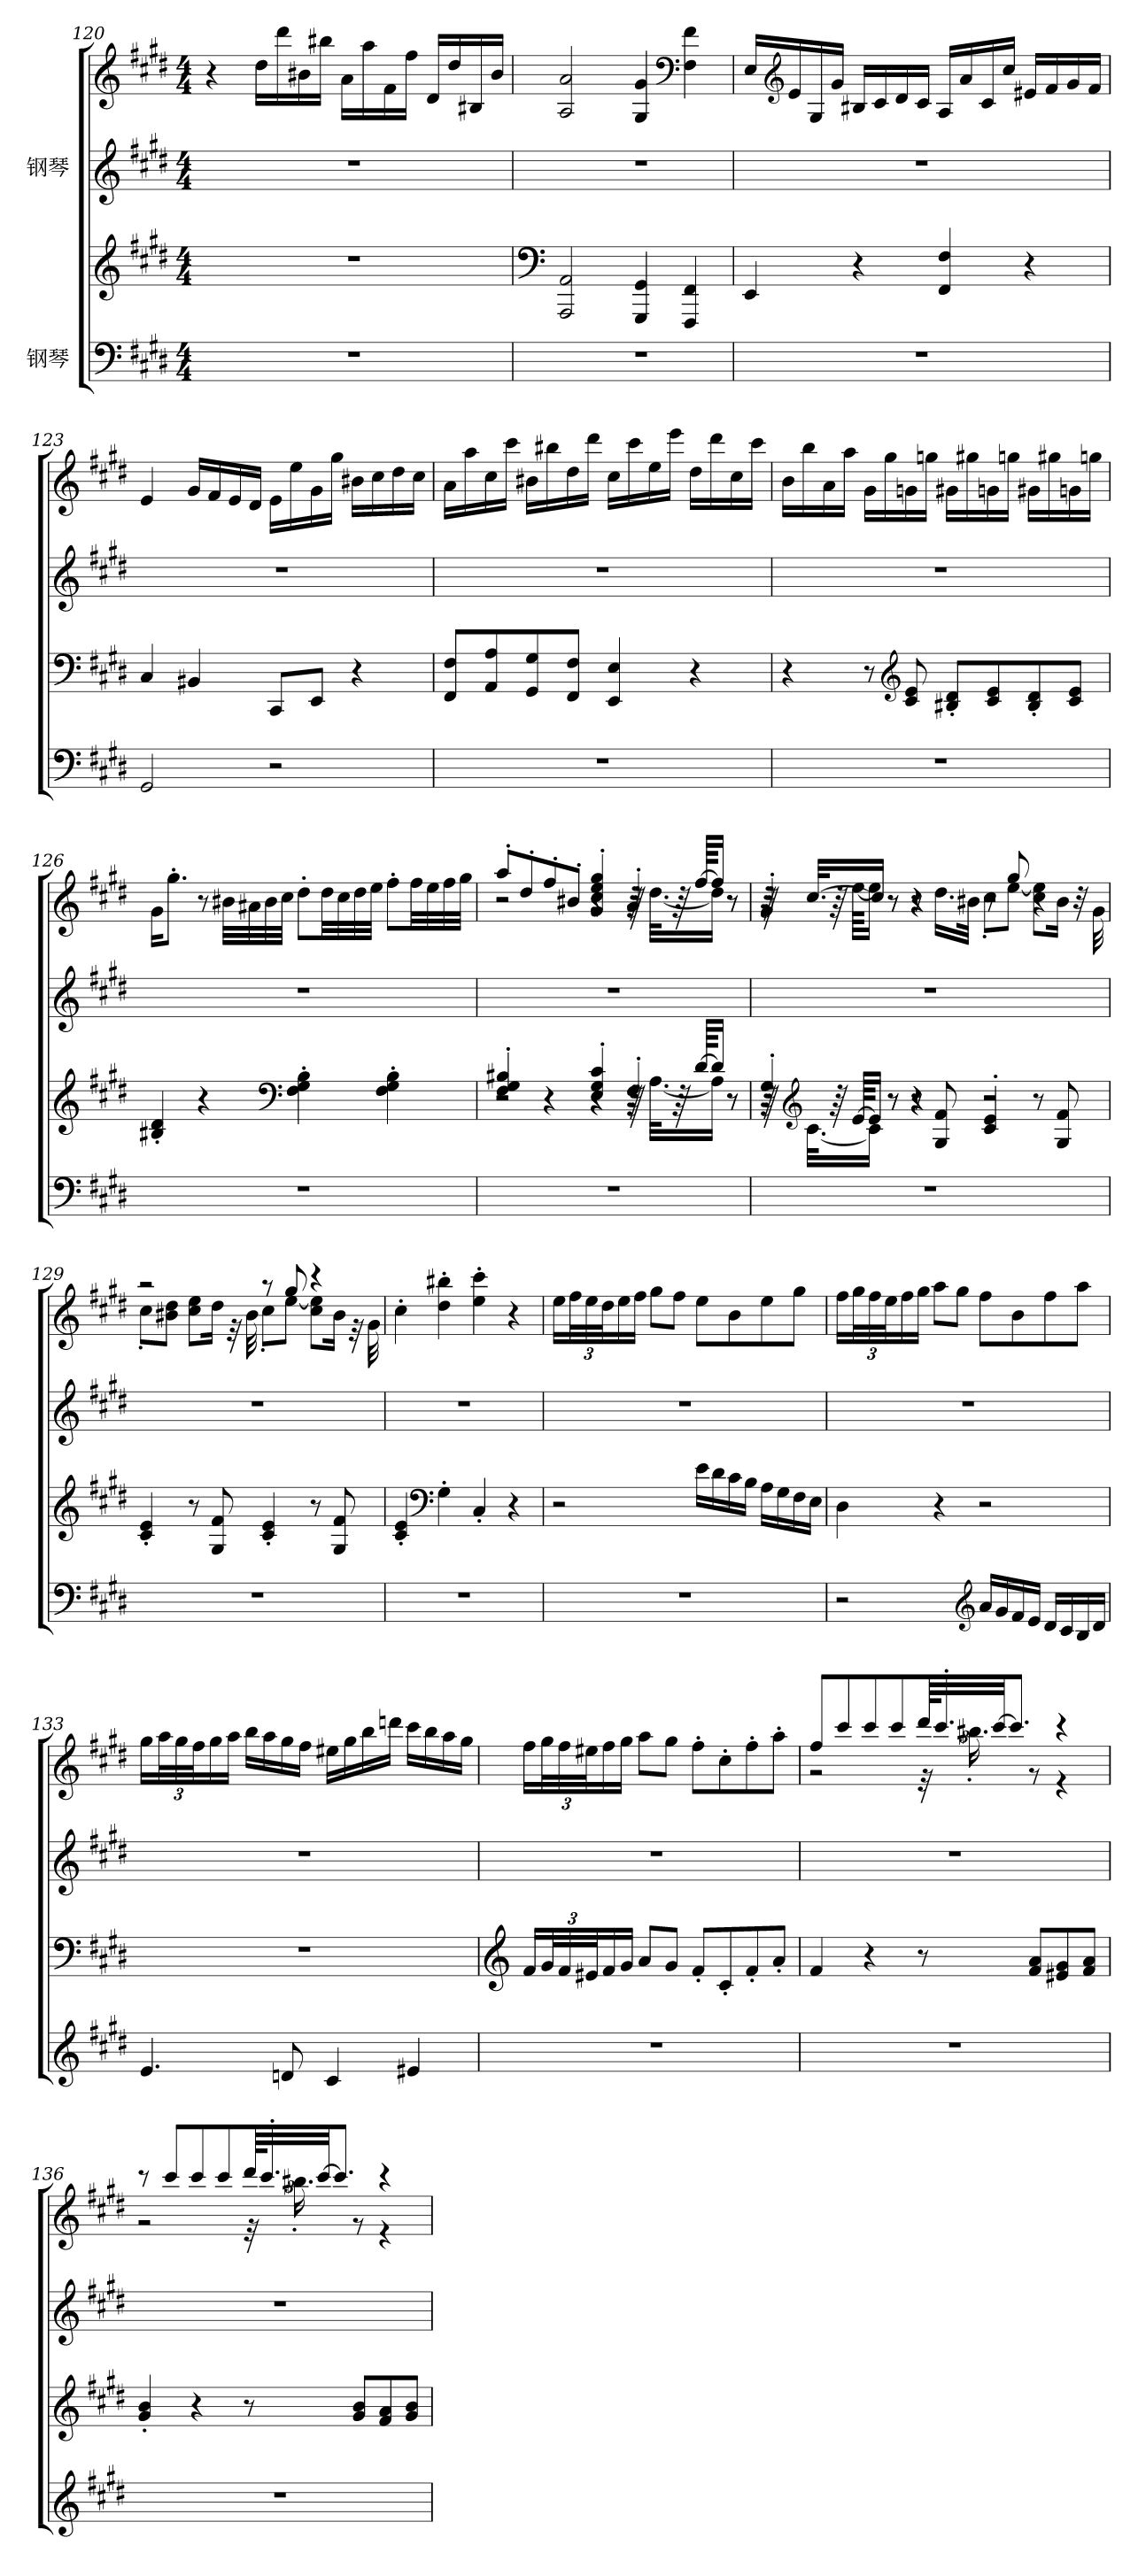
**kern	**kern	**kern	**kern
*part2	*part2	*part1	*part1
*staff4	*staff3	*staff2	*staff1
*I"钢琴	*	*I"钢琴	*
!!LO:PB:g=z
*clefF4	*clefG2	*clefG2	*clefG2
*k[f#c#g#d#]	*k[f#c#g#d#]	*k[f#c#g#d#]	*k[f#c#g#d#]
*M4/4	*M4/4	*M4/4	*M4/4
*MM93	*MM93	*MM93	*MM93
=120	=120	=120	=120
1r	1r	1r	4r
.	.	.	16dd#\LL
.	.	.	16ddd#\
.	.	.	16b#X\
.	.	.	16bb#X\JJ
.	.	.	16a\LL
.	.	.	16aa\
.	.	.	16f#\
.	.	.	16ff#\JJ
.	.	.	16d#/LL
.	.	.	16dd#/
.	.	.	16B#X/
.	.	.	16b#/JJ
=121	=121	=121	=121
*	*clefF4	*	*
1r	2AAA/ 2AA/	1r	2A/ 2a/
.	4GGG#/ 4GG#/	.	4G#/ 4g#/
*	*	*	*clefF4
.	4FFF#/ 4FF#/	.	4F#\ 4f#\
!!LO:LB:g=z
=122	=122	=122	=122
1r	4EE/	1r	16E/LL
*	*	*	*clefG2
.	.	.	16e/
.	.	.	16G#/
.	.	.	16g#/JJ
.	4r	.	16B#X/LL
.	.	.	16c#/
.	.	.	16d#/
.	.	.	16c#/JJ
.	4FF#/ 4F#/	.	16A/LL
.	.	.	16a/
.	.	.	16c#/
.	.	.	16cc#/JJ
.	4r	.	16e#X/LL
.	.	.	16f#/
.	.	.	16g#/
.	.	.	16f#/JJ
=123	=123	=123	=123
2GG#/	4C#/	1r	4e/
.	4BB#X/	.	16g#/LL
.	.	.	16f#/
.	.	.	16e/
.	.	.	16d#/JJ
2r	8CC#/L	.	16e\LL
.	.	.	16ee\
.	8EE/J	.	16g#\
.	.	.	16gg#\JJ
.	4r	.	16b#X\LL
.	.	.	16cc#\
.	.	.	16dd#\
.	.	.	16cc#\JJ
!!LO:LB:g=z
=124	=124	=124	=124
1r	8FF#/ 8F#/L	1r	16a\LL
.	.	.	16aa\
.	8AA/ 8A/	.	16cc#\
.	.	.	16ccc#\JJ
.	8GG#/ 8G#/	.	16b#X\LL
.	.	.	16bb#X\
.	8FF#/ 8F#/J	.	16dd#\
.	.	.	16ddd#\JJ
.	4EE/ 4E/	.	16cc#\LL
.	.	.	16ccc#\
.	.	.	16ee\
.	.	.	16eee\JJ
.	4r	.	16dd#\LL
.	.	.	16ddd#\
.	.	.	16cc#\
.	.	.	16ccc#\JJ
=125	=125	=125	=125
1r	4r	1r	16b\LL
.	.	.	16bb\
.	.	.	16a\
.	.	.	16aa\JJ
.	8r	.	16g#\LL
.	.	.	16gg#\
*	*clefG2	*	*
.	8c#/ 8e/	.	16gn\
.	.	.	16ggn\JJ
.	8B#X/' 8d#/'L	.	16g#X\LL
.	.	.	16gg#X\
.	8c#/ 8e/	.	16gn\
.	.	.	16ggn\JJ
.	8B#/' 8d#/'	.	16g#X\LL
.	.	.	16gg#X\
.	8c#/ 8e/J	.	16gn\
.	.	.	16ggn\JJ
!!LO:PB:g=z
=126	=126	=126	=126
1r	4B#X/' 4d#/'	1r	16g#\KL
.	.	.	8.gg#'\J
.	4r	.	8r
.	.	.	32b#X\LLL
.	.	.	32a#X\
.	.	.	32b#\
.	.	.	32cc#\JJJ
*	*clefF4	*	*
.	4F#\' 4G#\' 4B#\'	.	8dd#'\L
.	.	.	32dd#\LL
.	.	.	32cc#\
.	.	.	32dd#\
.	.	.	32ee\JJJ
.	4F#\' 4G#\' 4B#\'	.	8ff#'\L
.	.	.	32ff#\LL
.	.	.	32ee\
.	.	.	32ff#\
.	.	.	32gg#\JJJ
=127	=127	=127	=127
*	*^	*	*^
*	*	*^	*	*	*^
1r	4F#/' 4G#/' 4B#X/'	2r	2r	1r	8aa'/L	2r	2r
.	.	.	.	.	8dd#'/	.	.
.	4r	.	.	.	8ff#'/	.	.
.	.	.	.	.	8b#X'/J	.	.
.	4E/' 4G#/' 4c#/'	4r	4r	.	4g#/' 4cc#/' 4ee/' 4gg#/'	4r	4r
.	32r	64r	4F#'/	.	32r	64r	4a'/
.	.	[32.A\KLL	.	.	.	[32.dd#\KLL	.
.	64r	.	.	.	64r	.	.
.	[64d#/KKLL	.	.	.	[64ff#/KKLL	.	.
.	16d#/JJ]	16A\JJ]	.	.	16ff#/JJ]	16dd#\JJ]	.
.	8r	8r	.	.	8r	8r	.
!!LO:LB:g=z	!!	!!
=128	=128	=128	=128	=128	=128	=128	=128
1r	32r	64r	4G#'/	1r	4g#'/	32r	64r
*	*clefG2	*	*	*	*	*	*
.	.	[32.c#\KLL	.	.	.	.	[32.cc#/KLL
.	64r	.	.	.	.	64r	.
.	[64e/KKLL	.	.	.	.	[64ee\KKLL	.
.	16e/JJ]	16c#\JJ]	.	.	.	16ee\JJ]	16cc#/JJ]
.	8r	8r	.	.	.	8r	8r
.	8r	4r	4r	.	4r	8r	4r
.	8G#/ 8f#/	.	.	.	.	16.dd#\LL	.
.	.	.	.	.	.	32b#X\JJk	.
.	4c#/' 4e/'	2r	2r	.	8r	8cc#'\L	2r
.	.	.	.	.	8gg#/	[8ee\J	.
.	8r	.	.	.	4r	8cc#\ 8ee\]L	.
.	8G#/ 8f#/	.	.	.	.	16b#\Jk	.
.	.	.	.	.	.	32r	.
.	.	.	.	.	.	32g#\	.
*	*v	*v	*v	*	*	*v	*v
=129	=129	=129	=129	=129
1r	4c#/' 4e/'	1r	2r	8cc#'\L
.	.	.	.	8b#X\ 8dd#\J
.	8r	.	.	8cc#\ 8ee\L
.	8G#/ 8f#/	.	.	16dd#\Jk
.	.	.	.	32r
.	.	.	.	32b#\
.	4c#/' 4e/'	.	8r	8cc#'\L
.	.	.	8gg#/	[8ee\J
.	8r	.	4r	8cc#\ 8ee\]L
.	8G#/ 8f#/	.	.	16b#\Jk
.	.	.	.	32r
.	.	.	.	32g#\
*	*	*	*v	*v
!!LO:LB:g=z
=130	=130	=130	=130
1r	4c#/' 4e/'	1r	4cc#'\
*	*clefF4	*	*
.	4G#'\	.	4dd#\' 4bb#X\'
.	4C#'/	.	4ee\' 4ccc#\'
.	4r	.	4r
=131	=131	=131	=131
1r	2r	1r	16ee\LL
*	*	*	*Xbrackettup
.	.	.	48ff#\L
.	.	.	48ee\
.	.	.	48dd#\J
.	.	.	16ee\
.	.	.	16ff#\JJ
.	.	.	8gg#\L
.	.	.	8ff#\J
.	16e\LL	.	8ee\L
.	16d#\	.	.
.	16c#\	.	8b\
.	16B\JJ	.	.
.	16A\LL	.	8ee\
.	16G#\	.	.
.	16F#\	.	8gg#\J
.	16E\JJ	.	.
=132	=132	=132	=132
2r	4D#\	1r	16ff#\LL
.	.	.	48gg#\L
.	.	.	48ff#\
.	.	.	48ee\J
.	.	.	16ff#\
.	.	.	16gg#\JJ
.	4r	.	8aa\L
.	.	.	8gg#\J
*clefG2	*	*	*
16a/LL	2r	.	8ff#\L
16g#/	.	.	.
16f#/	.	.	8b\
16e/JJ	.	.	.
16d#/LL	.	.	8ff#\
16c#/	.	.	.
16B/	.	.	8aa\J
16d#/JJ	.	.	.
!!LO:PB:g=z
=133	=133	=133	=133
4.e/	1r	1r	16gg#\LL
.	.	.	48aa\L
.	.	.	48gg#\
.	.	.	48ff#\J
.	.	.	16gg#\
.	.	.	16aa\JJ
.	.	.	16bb\LL
.	.	.	16aa\
8dn/	.	.	16gg#\
.	.	.	16ff#\JJ
4c#/	.	.	16ee#X\LL
.	.	.	16gg#\
.	.	.	16bb\
.	.	.	16dddn\JJ
4e#X/	.	.	16ccc#\LL
.	.	.	16bb\
.	.	.	16aa\
.	.	.	16gg#\JJ
=134	=134	=134	=134
*	*clefG2	*	*
1r	16f#/LL	1r	16ff#\LL
*	*Xbrackettup	*	*
.	48g#/L	.	48gg#\L
.	48f#/	.	48ff#\
.	48e#X/J	.	48ee#X\J
.	16f#/	.	16ff#\
.	16g#/JJ	.	16gg#\JJ
.	8a/L	.	8aa\L
.	8g#/J	.	8gg#\J
.	8f#'/L	.	8ff#'\L
.	8c#'/	.	8cc#'\
.	8f#'/	.	8ff#'\
.	8a'/J	.	8aa'\J
!!LO:LB:g=z
=135	=135	=135	=135
*	*	*	*^
1r	4f#/	1r	8ff#/L	2r
.	.	.	8ccc#/	.
.	4r	.	8ccc#/	.
.	.	.	8ccc#/	.
.	8r	.	96ddd#/KLL	32r
.	.	.	48.ccc#'/	.
.	.	.	.	16.bb#X'\
.	.	.	[48ccc#/JJ	.
.	.	.	8.ccc#/J]	.
.	8f#/ 8a/L	.	.	8r
.	8e#X/ 8g#/	.	4r	4r
.	8f#/ 8a/J	.	.	.
=136	=136	=136	=136	=136
1r	4g#/' 4b/'	1r	8r	2r
.	.	.	8ccc#/L	.
.	4r	.	8ccc#/	.
.	.	.	8ccc#/	.
.	8r	.	96ddd#/KLL	32r
.	.	.	48.ccc#'/	.
.	.	.	.	16.bb#X'\
.	.	.	[48ccc#/JJ	.
.	.	.	8.ccc#/J]	.
.	8g#/ 8b/L	.	.	8r
.	8f#/ 8a/	.	4r	4r
.	8g#/ 8b/J	.	.	.
*	*	*	*v	*v
=	=	=	=
*-	*-	*-	*-
